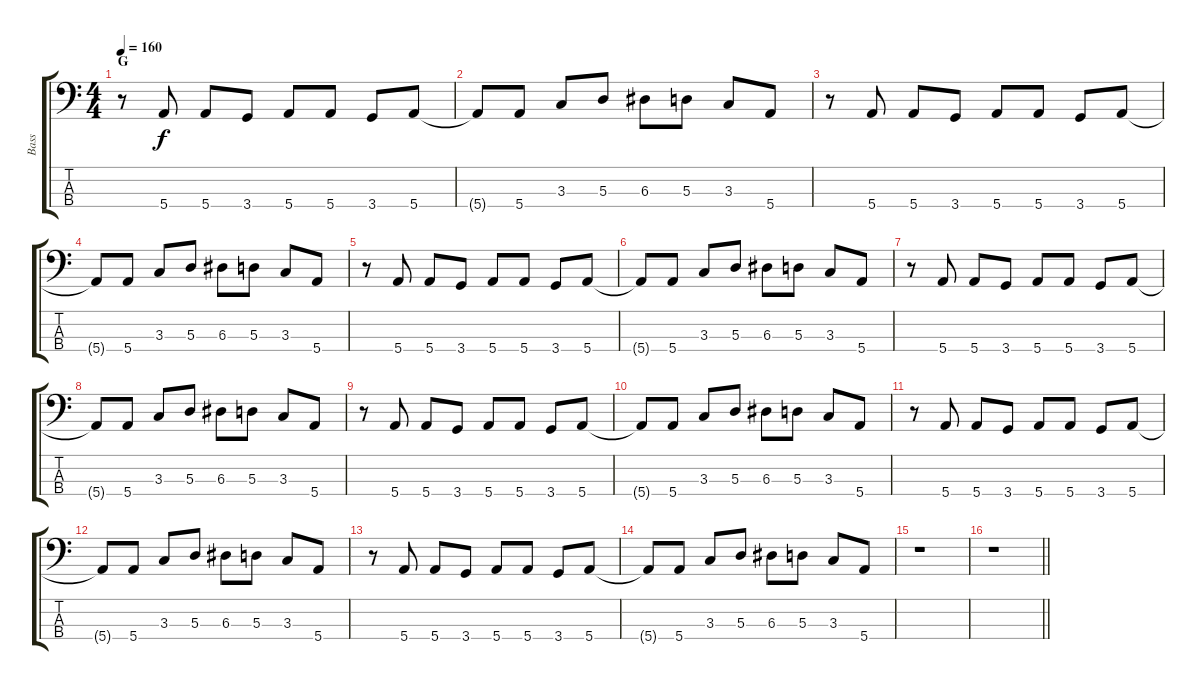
\track ("Bass" "Bass") {instrument electricbasspick}
\staff {score tabs}
\tuning (G2 D2 A1 E1) {hide}
\ts (4 4)
\section ("" "G")
\tempo 160
\clef f4
\ks c
r.8{dy f} 5.4.8 5.4.8 3.4.8 5.4.8 5.4.8 3.4.8 5.4.8 |
5.4{t}.8 5.4.8 3.3.8 5.3.8 6.3.8 5.3.8 3.3.8 5.4.8 |
r.8 5.4.8 5.4.8 3.4.8 5.4.8 5.4.8 3.4.8 5.4.8 |
5.4{t}.8 5.4.8 3.3.8 5.3.8 6.3.8 5.3.8 3.3.8 5.4.8 |
r.8 5.4.8 5.4.8 3.4.8 5.4.8 5.4.8 3.4.8 5.4.8 |
5.4{t}.8 5.4.8 3.3.8 5.3.8 6.3.8 5.3.8 3.3.8 5.4.8 |
r.8 5.4.8 5.4.8 3.4.8 5.4.8 5.4.8 3.4.8 5.4.8 |
5.4{t}.8 5.4.8 3.3.8 5.3.8 6.3.8 5.3.8 3.3.8 5.4.8 |
r.8 5.4.8 5.4.8 3.4.8 5.4.8 5.4.8 3.4.8 5.4.8 |
5.4{t}.8 5.4.8 3.3.8 5.3.8 6.3.8 5.3.8 3.3.8 5.4.8 |
r.8 5.4.8 5.4.8 3.4.8 5.4.8 5.4.8 3.4.8 5.4.8 |
5.4{t}.8 5.4.8 3.3.8 5.3.8 6.3.8 5.3.8 3.3.8 5.4.8 |
r.8 5.4.8 5.4.8 3.4.8 5.4.8 5.4.8 3.4.8 5.4.8 |
5.4{t}.8 5.4.8 3.3.8 5.3.8 6.3.8 5.3.8 3.3.8 5.4.8 |
r.1 |
\barLineRight lightlight
r.1
